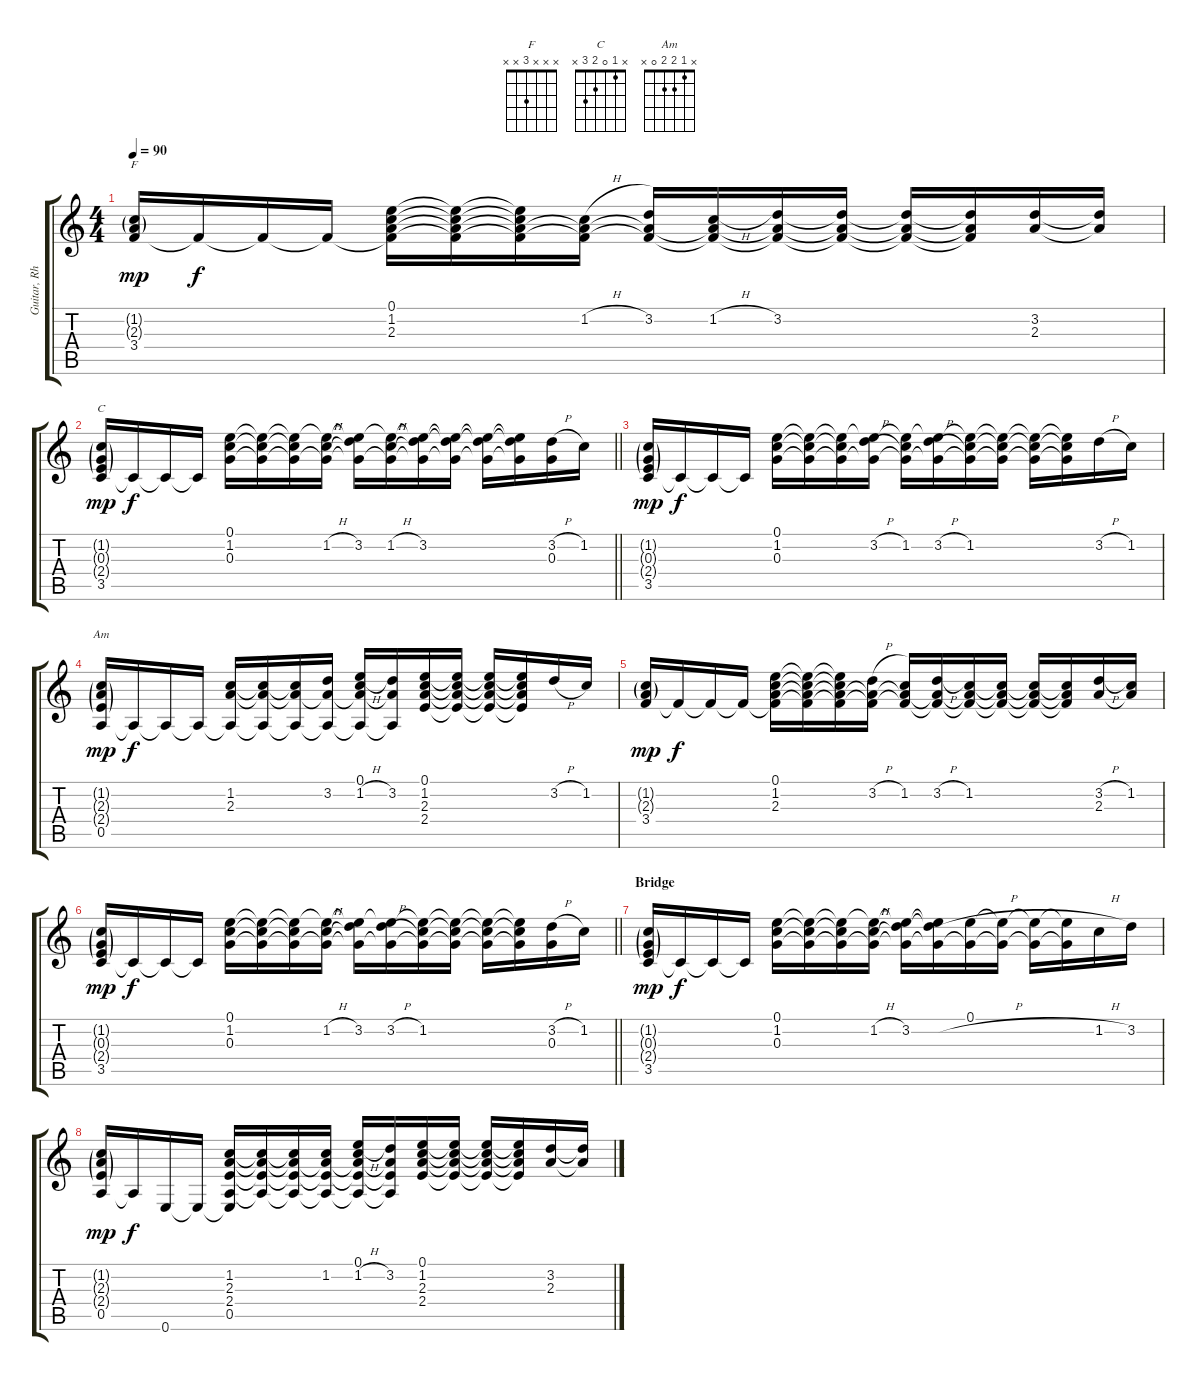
\track ("Guitar, Rhythm (Bono)" "Guitar, Rh") {instrument electricguitarjazz}
\staff {score tabs}
\tuning (E4 B3 G3 D3 A2 E2) {hide}
\chord ("F" x x x 3 x x)
\chord ("C" x 1 0 2 3 x)
\chord ("Am" x 1 2 2 0 x)
\ts (4 4)
\tempo 90
\clef g2
\ks c
(1.2{g} 2.3{g} 3.4).16{ch "F" dy mp} 3.4{t}.16{dy f} 3.4{t}.16 3.4{t}.16 (0.1 1.2 2.3 3.4{t}).16 (0.1{t} 1.2{t} 2.3{t} 3.4{t}).16 (0.1{t} 1.2{t} 2.3{t} 3.4{t}).16 (1.2{h} 2.3{t} 3.4{t}).16 (3.2 2.3{t} 3.4{t}).16 (1.2{h} 2.3{t} 3.4{t}).16 (3.2 2.3{t} 3.4{t}).16 (3.2{t} 2.3{t} 3.4{t}).16 (3.2{t} 2.3{t} 3.4{t}).16 (3.2{t} 2.3{t} 3.4{t}).16 (3.2 2.3).16 (3.2{t} 2.3{t}).16 |
\barLineRight lightlight
(1.2{g} 0.3{g} 2.4{g} 3.5).16{ch "C" dy mp} 3.5{t}.16{dy f} 3.5{t}.16 3.5{t}.16 (0.1 1.2 0.3).16 (0.1{t} 1.2{t} 0.3{t}).16 (0.1{t} 1.2{t} 0.3{t}).16 (0.1{t} 1.2{h} 0.3{t}).16 (0.1{t} 3.2 0.3{t}).16 (0.1{t} 1.2{h} 0.3{t}).16 (0.1{t} 3.2 0.3{t}).16 (0.1{t} 3.2{t} 0.3{t}).16 (0.1{t} 3.2{t} 0.3{t}).16 (0.1{t} 3.2{t} 0.3{t}).16 (3.2{h} 0.3).16 1.2.16 |
(1.2{g} 0.3{g} 2.4{g} 3.5).16{dy mp} 3.5{t}.16{dy f} 3.5{t}.16 3.5{t}.16 (0.1 1.2 0.3).16 (0.1{t} 1.2{t} 0.3{t}).16 (0.1{t} 1.2{t} 0.3{t}).16 (0.1{t} 3.2{h} 0.3{t}).16 (0.1{t} 1.2 0.3{t}).16 (0.1{t} 3.2{h} 0.3{t}).16 (0.1{t} 1.2 0.3{t}).16 (0.1{t} 1.2{t} 0.3{t}).16 (0.1{t} 1.2{t} 0.3{t}).16 (0.1{t} 1.2{t} 0.3{t}).16 3.2{h}.16 1.2.16 |
(1.2{g} 2.3{g} 2.4{g} 0.5).16{ch "Am" dy mp} 0.5{t}.16{dy f} 0.5{t}.16 0.5{t}.16 (1.2 2.3 0.5{t}).16 (1.2{t} 2.3{t} 0.5{t}).16 (1.2{t} 2.3{t} 0.5{t}).16 (3.2 2.3{t} 0.5{t}).16 (0.1 1.2{h} 2.3{t} 0.5{t}).16 (3.2 2.3{t} 0.5{t}).16 (0.1 1.2 2.3 2.4).16 (0.1{t} 1.2{t} 2.3{t} 2.4{t}).16 (0.1{t} 1.2{t} 2.3{t} 2.4{t}).16 (0.1{t} 1.2{t} 2.3{t} 2.4{t}).16 3.2{h}.16 1.2.16 |
(1.2{g} 2.3{g} 3.4).16{dy mp} 3.4{t}.16{dy f} 3.4{t}.16 3.4{t}.16 (0.1 1.2 2.3 3.4{t}).16 (0.1{t} 1.2{t} 2.3{t} 3.4{t}).16 (0.1{t} 1.2{t} 2.3{t} 3.4{t}).16 (3.2{h} 2.3{t} 3.4{t}).16 (1.2 2.3{t} 3.4{t}).16 (3.2{h} 2.3{t} 3.4{t}).16 (1.2 2.3{t} 3.4{t}).16 (1.2{t} 2.3{t} 3.4{t}).16 (1.2{t} 2.3{t} 3.4{t}).16 (1.2{t} 2.3{t} 3.4{t}).16 (3.2{h} 2.3).16 (1.2 2.3{t}).16 |
\barLineRight lightlight
(1.2{g} 0.3{g} 2.4{g} 3.5).16{dy mp} 3.5{t}.16{dy f} 3.5{t}.16 3.5{t}.16 (0.1 1.2 0.3).16 (0.1{t} 1.2{t} 0.3{t}).16 (0.1{t} 1.2{t} 0.3{t}).16 (0.1{t} 1.2{h} 0.3{t}).16 (0.1{t} 3.2 0.3{t}).16 (0.1{t} 3.2{h} 0.3{t}).16 (0.1{t} 1.2 0.3{t}).16 (0.1{t} 1.2{t} 0.3{t}).16 (0.1{t} 1.2{t} 0.3{t}).16 (0.1{t} 1.2{t} 0.3{t}).16 (3.2{h} 0.3).16 1.2.16 |
\section ("" "Bridge")
(1.2{g} 0.3{g} 2.4{g} 3.5).16{dy mp} 3.5{t}.16{dy f} 3.5{t}.16 3.5{t}.16 (0.1 1.2 0.3).16 (0.1{t} 1.2{t} 0.3{t}).16 (0.1{t} 1.2{t} 0.3{t}).16 (0.1{t} 1.2{h} 0.3{t}).16 (0.1{t} 3.2 0.3{t}).16 (0.1{t} 3.2{h t} 0.3{t}).16 (0.1 0.3{t}).16 (0.1{t} 0.3{t}).16 (0.1{t} 0.3{t}).16 (0.1{t} 0.3{t}).16 1.2{h}.16 3.2.16 |
(1.2{g} 2.3{g} 2.4{g} 0.5).16{dy mp} 0.5{t}.16{dy f} 0.6.16 0.6{t}.16 (1.2 2.3 2.4 0.5 0.6{t}).16 (1.2{t} 2.3{t} 2.4{t} 0.5{t}).16 (1.2{t} 2.3{t} 2.4{t} 0.5{t}).16 (1.2 2.3{t} 2.4{t} 0.5{t}).16 (0.1 1.2{h} 2.3{t} 2.4{t} 0.5{t}).16 (3.2 2.3{t} 2.4{t} 0.5{t}).16 (0.1 1.2 2.3 2.4).16 (0.1{t} 1.2{t} 2.3{t} 2.4{t}).16 (0.1{t} 1.2{t} 2.3{t} 2.4{t}).16 (0.1{t} 1.2{t} 2.3{t} 2.4{t}).16 (3.2 2.3).16 (3.2{t} 2.3{t}).16
